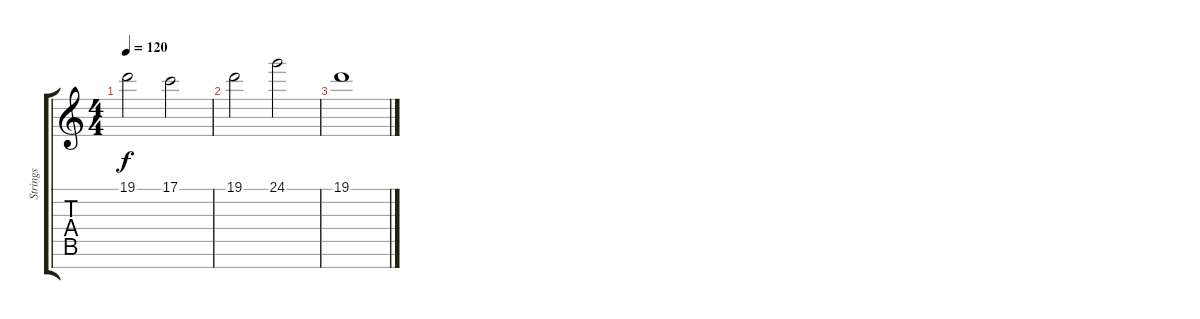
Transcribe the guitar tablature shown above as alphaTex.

\track ("Strings" "Strings") {instrument stringensemble1}
\staff {score tabs}
\tuning (G4 D4 A3 F3 C3 G2 D2) {hide}
\ts (4 4)
\tempo 120
\clef g2
\ks c
19.1.2{dy f} 17.1.2 |
19.1.2 24.1.2 |
19.1.1
